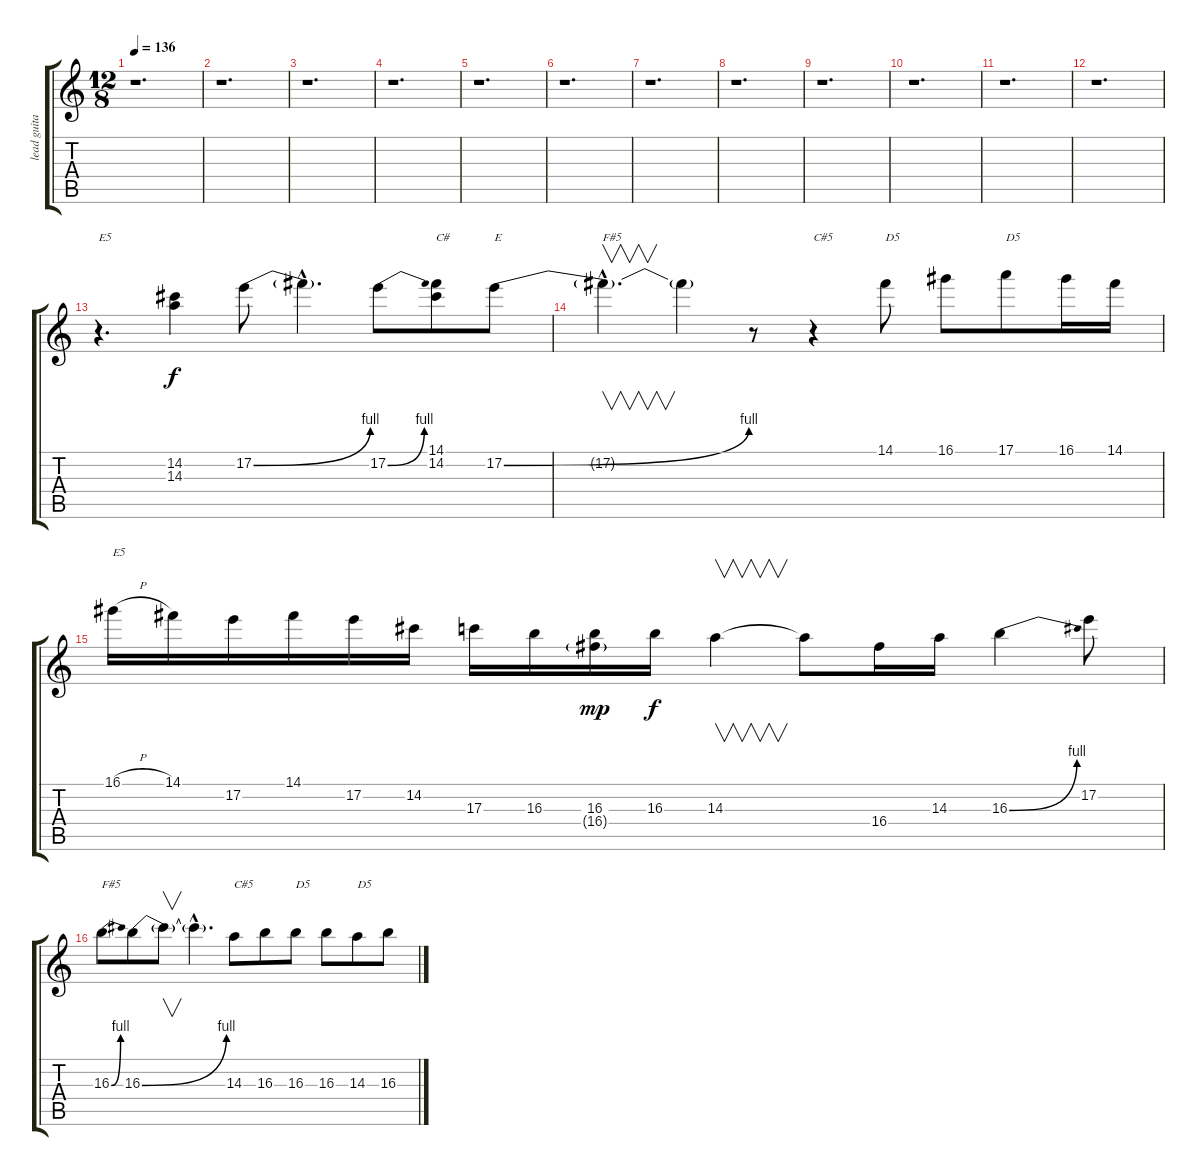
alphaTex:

\track ("lead guitar" "lead guita") {instrument overdrivenguitar}
\staff {score tabs}
\tuning (E4 B3 G3 D3 A2 E2) {hide}
\ts (12 8)
\tempo 136
\clef g2
\ks c
r.1{d dy f} |
r.1{d} |
r.1{d} |
r.1{d} |
r.1{d} |
r.1{d} |
r.1{d} |
r.1{d} |
r.1{d} |
r.1{d} |
r.1{d} |
r.1{d} |
r.4{d txt "E5"} (14.2 14.3).4 17.2{be (bend 0 0 60 4)}.8 17.2{hac t}.4{d} 17.2{be (bend 0 0 60 4)}.8 (14.1 14.2).8{txt "C#"} 17.2{be (bend 0 0 60 4)}.8{txt "E"} |
17.2{hac t}.4{v d txt "F#5"} 17.2{t}.4 r.8 r.4{txt "C#5"} 14.1.8{txt "D5"} 16.1.8 17.1.8{txt "D5"} 16.1.16 14.1.16 |
16.1{h}.16{txt "E5"} 14.1.16 17.2.16 14.1.16 17.2.16 14.2.16 17.3.16 16.3.16 (16.3 16.4{g}).16{dy mp} 16.3.16{dy f} 14.3.4{v} 14.3{t}.8 16.4.16 14.3.16 16.3{be (bend 0 0 60 4)}.4 17.2.8 |
16.3{be (bend 0 0 60 4)}.8{txt "F#5"} 16.3{be (bend 0 0 60 4)}.8 16.3{t}.8{v} 16.3{hac t}.4{d} 14.3.8{txt "C#5"} 16.3.8 16.3.8{txt "D5"} 16.3.8 14.3.8{txt "D5"} 16.3.8
